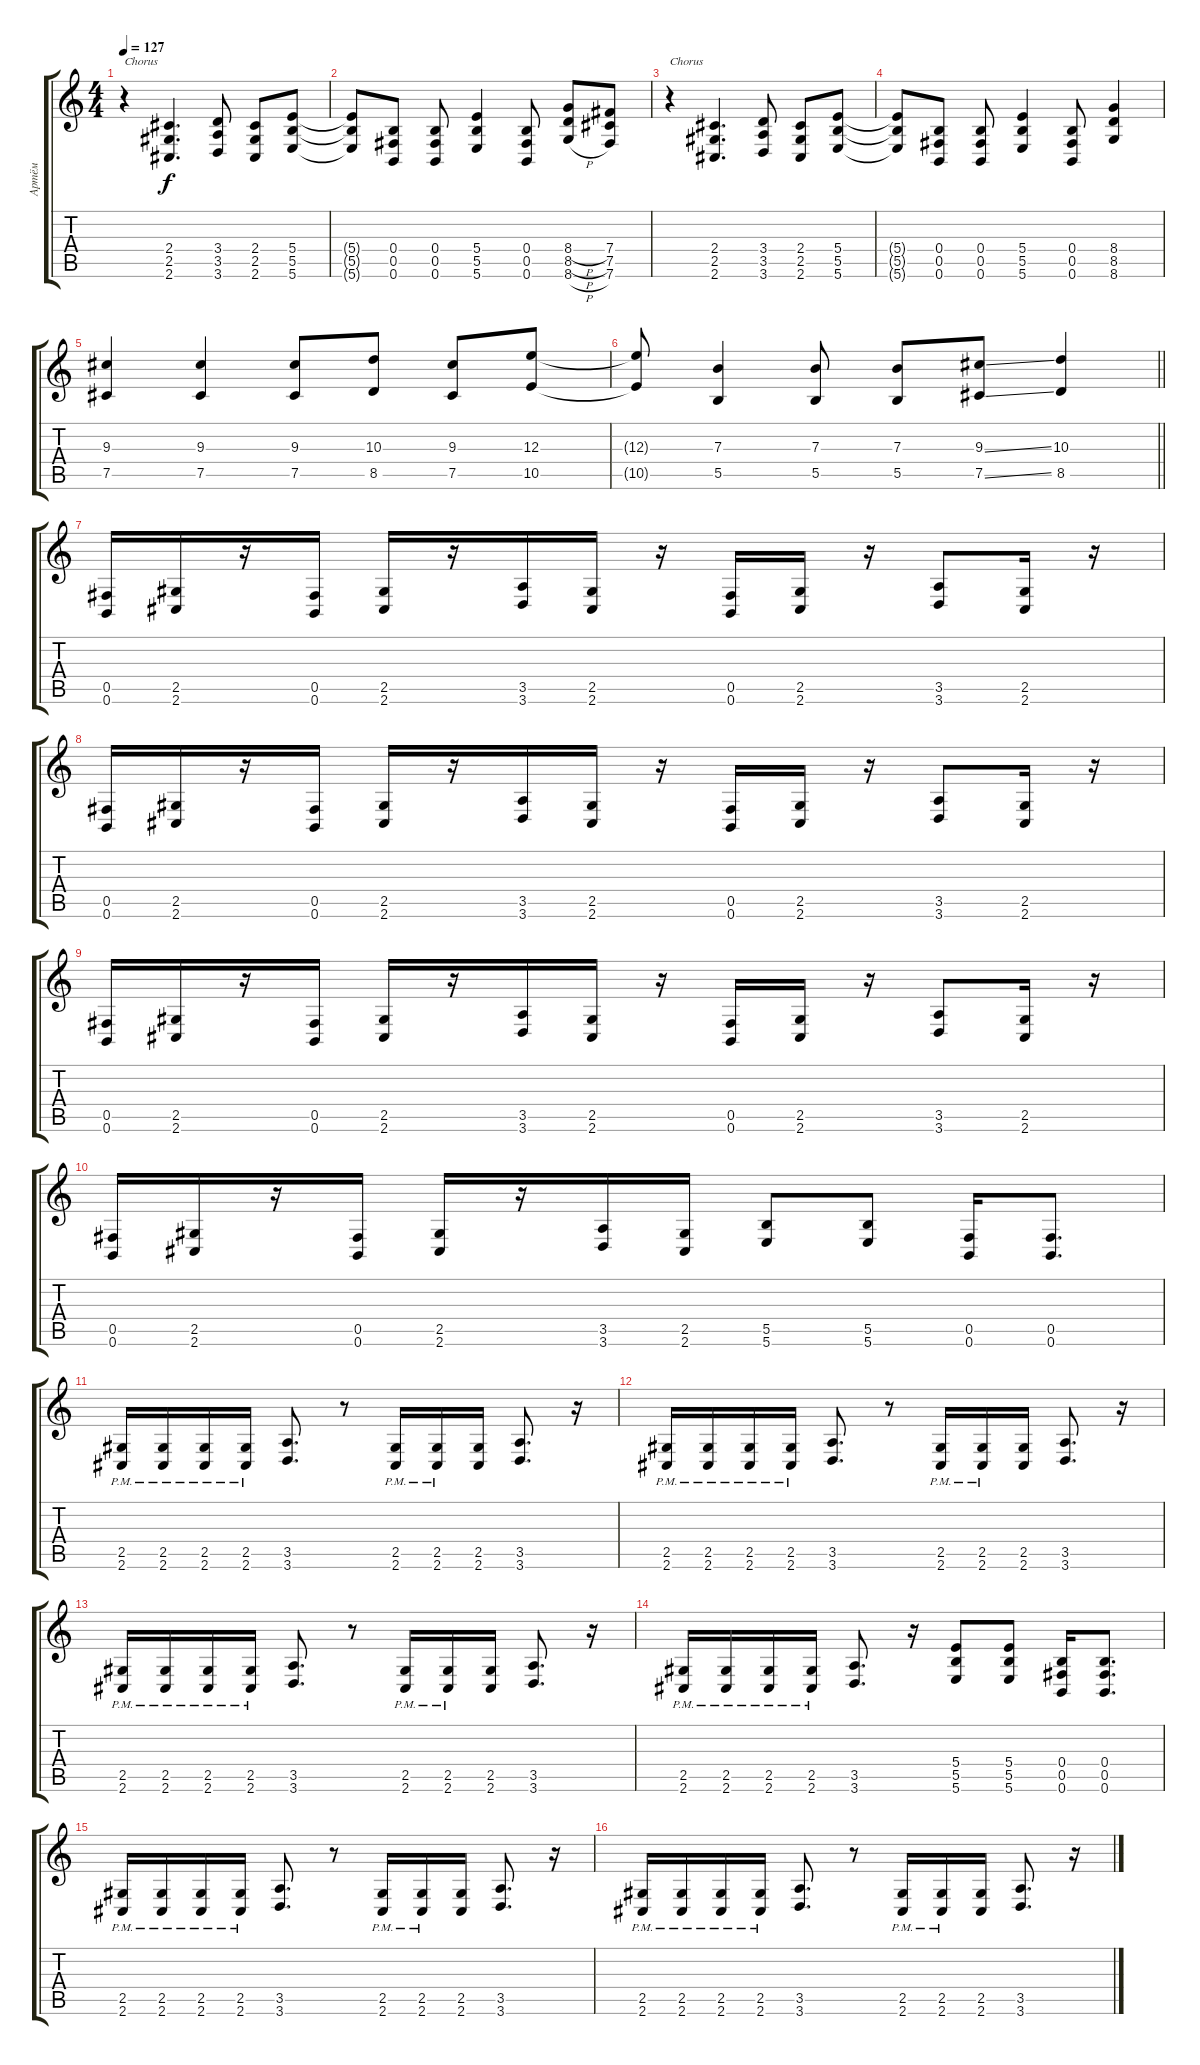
\track ("Артём" "Артём") {instrument distortionguitar}
\staff {score tabs}
\tuning (Db4 Ab3 E3 B2 Gb2 B1) {hide}
\ts (4 4)
\tempo 127
\clef g2
\ks c
r.4{txt "Chorus" dy f} (2.4 2.5 2.6).4{d} (3.4 3.5 3.6).8 (2.4 2.5 2.6).8 (5.4 5.5 5.6).8 |
(5.4{t} 5.5{t} 5.6{t}).8 (0.4 0.5 0.6).8 (0.4 0.5 0.6).8 (5.4 5.5 5.6).4 (0.4 0.5 0.6).8 (8.4{h} 8.5{h} 8.6{h}).8 (7.4 7.5 7.6).8 |
r.4{txt "Chorus"} (2.4 2.5 2.6).4{d} (3.4 3.5 3.6).8 (2.4 2.5 2.6).8 (5.4 5.5 5.6).8 |
(5.4{t} 5.5{t} 5.6{t}).8 (0.4 0.5 0.6).8 (0.4 0.5 0.6).8 (5.4 5.5 5.6).4 (0.4 0.5 0.6).8 (8.4 8.5 8.6).4 |
(9.3 7.5).4 (9.3 7.5).4 (9.3 7.5).8 (10.3 8.5).8 (9.3 7.5).8 (12.3 10.5).8 |
\barLineRight lightlight
(12.3{t} 10.5{t}).8 (7.3 5.5).4 (7.3 5.5).8 (7.3 5.5).8 (9.3{ss} 7.5{ss}).8 (10.3 8.5).4 |
(0.5 0.6).16 (2.5 2.6).16 r.16 (0.5 0.6).16 (2.5 2.6).16 r.16 (3.5 3.6).16 (2.5 2.6).16 r.16 (0.5 0.6).16 (2.5 2.6).16 r.16 (3.5 3.6).8 (2.5 2.6).16 r.16 |
(0.5 0.6).16 (2.5 2.6).16 r.16 (0.5 0.6).16 (2.5 2.6).16 r.16 (3.5 3.6).16 (2.5 2.6).16 r.16 (0.5 0.6).16 (2.5 2.6).16 r.16 (3.5 3.6).8 (2.5 2.6).16 r.16 |
(0.5 0.6).16 (2.5 2.6).16 r.16 (0.5 0.6).16 (2.5 2.6).16 r.16 (3.5 3.6).16 (2.5 2.6).16 r.16 (0.5 0.6).16 (2.5 2.6).16 r.16 (3.5 3.6).8 (2.5 2.6).16 r.16 |
(0.5 0.6).16 (2.5 2.6).16 r.16 (0.5 0.6).16 (2.5 2.6).16 r.16 (3.5 3.6).16 (2.5 2.6).16 (5.5 5.6).8 (5.5 5.6).8 (0.5 0.6).16 (0.5 0.6).8{d} |
(2.5{pm} 2.6{pm}).16 (2.5{pm} 2.6{pm}).16 (2.5{pm} 2.6{pm}).16 (2.5{pm} 2.6{pm}).16 (3.5 3.6).8{d} r.8 (2.5{pm} 2.6{pm}).16 (2.5{pm} 2.6{pm}).16 (2.5 2.6).16 (3.5 3.6).8{d} r.16 |
(2.5{pm} 2.6{pm}).16 (2.5{pm} 2.6{pm}).16 (2.5{pm} 2.6{pm}).16 (2.5{pm} 2.6{pm}).16 (3.5 3.6).8{d} r.8 (2.5{pm} 2.6{pm}).16 (2.5{pm} 2.6{pm}).16 (2.5 2.6).16 (3.5 3.6).8{d} r.16 |
(2.5{pm} 2.6{pm}).16 (2.5{pm} 2.6{pm}).16 (2.5{pm} 2.6{pm}).16 (2.5{pm} 2.6{pm}).16 (3.5 3.6).8{d} r.8 (2.5{pm} 2.6{pm}).16 (2.5{pm} 2.6{pm}).16 (2.5 2.6).16 (3.5 3.6).8{d} r.16 |
(2.5{pm} 2.6{pm}).16 (2.5{pm} 2.6{pm}).16 (2.5{pm} 2.6{pm}).16 (2.5{pm} 2.6{pm}).16 (3.5 3.6).8{d} r.16 (5.4 5.5 5.6).8 (5.4 5.5 5.6).8 (0.4 0.5 0.6).16 (0.4 0.5 0.6).8{d} |
(2.5{pm} 2.6{pm}).16 (2.5{pm} 2.6{pm}).16 (2.5{pm} 2.6{pm}).16 (2.5{pm} 2.6{pm}).16 (3.5 3.6).8{d} r.8 (2.5{pm} 2.6{pm}).16 (2.5{pm} 2.6{pm}).16 (2.5 2.6).16 (3.5 3.6).8{d} r.16 |
(2.5{pm} 2.6{pm}).16 (2.5{pm} 2.6{pm}).16 (2.5{pm} 2.6{pm}).16 (2.5{pm} 2.6{pm}).16 (3.5 3.6).8{d} r.8 (2.5{pm} 2.6{pm}).16 (2.5{pm} 2.6{pm}).16 (2.5 2.6).16 (3.5 3.6).8{d} r.16
